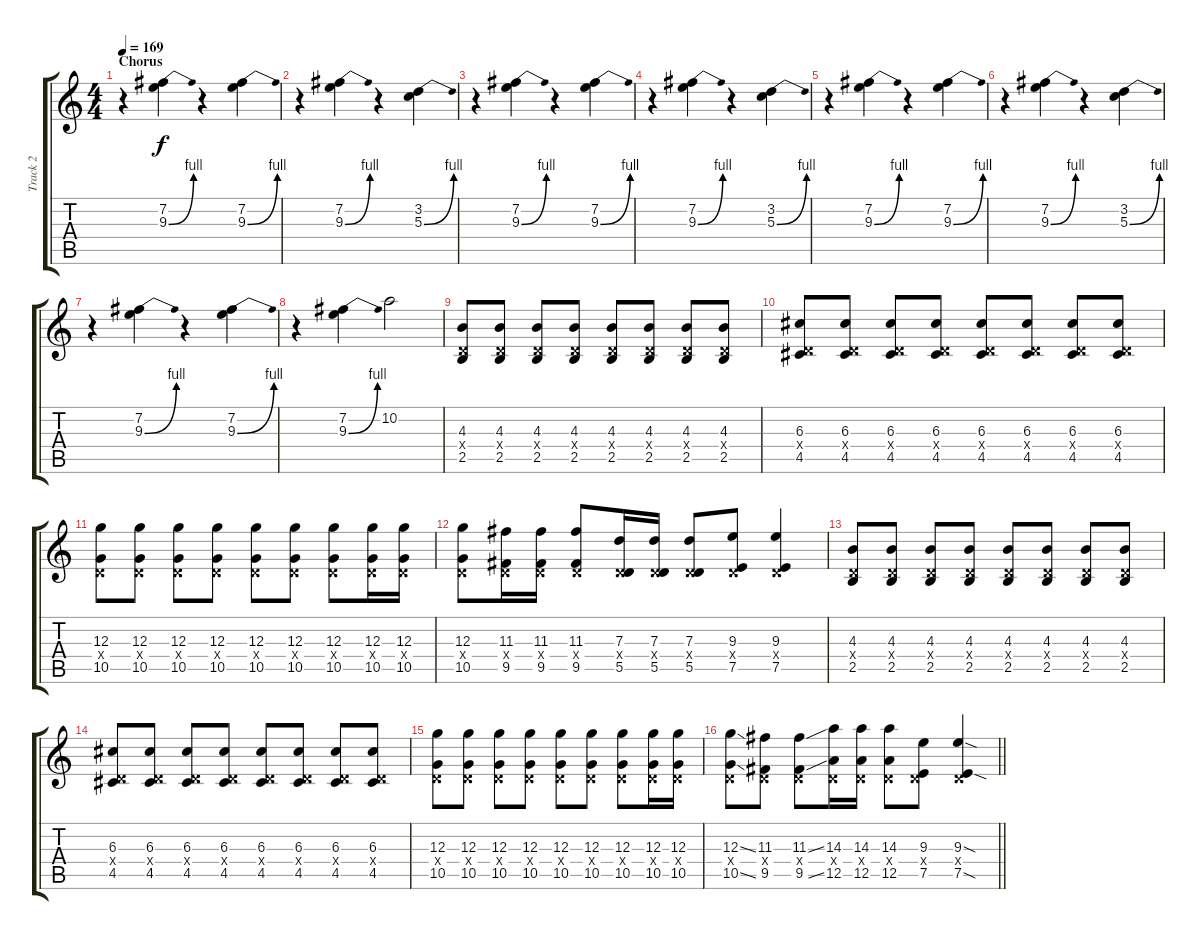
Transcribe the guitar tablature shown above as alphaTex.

\track ("Track 2" "Track 2") {instrument overdrivenguitar}
\staff {score tabs}
\tuning (E4 B3 G3 D3 A2 E2) {hide}
\ts (4 4)
\section ("" "Chorus")
\tempo 169
\clef g2
\ks c
r.4{dy f} (7.2 9.3{be (bend 0 0 60 4)}).4 r.4 (7.2 9.3{be (bend 0 0 60 4)}).4 |
r.4 (7.2 9.3{be (bend 0 0 60 4)}).4 r.4 (3.2 5.3{be (bend 0 0 60 4)}).4 |
r.4 (7.2 9.3{be (bend 0 0 60 4)}).4 r.4 (7.2 9.3{be (bend 0 0 60 4)}).4 |
r.4 (7.2 9.3{be (bend 0 0 60 4)}).4 r.4 (3.2 5.3{be (bend 0 0 60 4)}).4 |
r.4 (7.2 9.3{be (bend 0 0 60 4)}).4 r.4 (7.2 9.3{be (bend 0 0 60 4)}).4 |
r.4 (7.2 9.3{be (bend 0 0 60 4)}).4 r.4 (3.2 5.3{be (bend 0 0 60 4)}).4 |
r.4 (7.2 9.3{be (bend 0 0 60 4)}).4 r.4 (7.2 9.3{be (bend 0 0 60 4)}).4 |
r.4 (7.2 9.3{be (bend 0 0 60 4)}).4 10.2.2 |
(4.3 0.4{x} 2.5).8 (4.3 0.4{x} 2.5).8 (4.3 0.4{x} 2.5).8 (4.3 0.4{x} 2.5).8 (4.3 0.4{x} 2.5).8 (4.3 0.4{x} 2.5).8 (4.3 0.4{x} 2.5).8 (4.3 0.4{x} 2.5).8 |
(6.3 0.4{x} 4.5).8 (6.3 0.4{x} 4.5).8 (6.3 0.4{x} 4.5).8 (6.3 0.4{x} 4.5).8 (6.3 0.4{x} 4.5).8 (6.3 0.4{x} 4.5).8 (6.3 0.4{x} 4.5).8 (6.3 0.4{x} 4.5).8 |
(12.3 0.4{x} 10.5).8 (12.3 0.4{x} 10.5).8 (12.3 0.4{x} 10.5).8 (12.3 0.4{x} 10.5).8 (12.3 0.4{x} 10.5).8 (12.3 0.4{x} 10.5).8 (12.3 0.4{x} 10.5).8 (12.3 0.4{x} 10.5).16 (12.3 0.4{x} 10.5).16 |
(12.3 0.4{x} 10.5).8 (11.3 0.4{x} 9.5).16 (11.3 0.4{x} 9.5).16 (11.3 0.4{x} 9.5).8 (7.3 0.4{x} 5.5).16 (7.3 0.4{x} 5.5).16 (7.3 0.4{x} 5.5).8 (9.3 0.4{x} 7.5).8 (9.3 0.4{x} 7.5).4 |
(4.3 0.4{x} 2.5).8 (4.3 0.4{x} 2.5).8 (4.3 0.4{x} 2.5).8 (4.3 0.4{x} 2.5).8 (4.3 0.4{x} 2.5).8 (4.3 0.4{x} 2.5).8 (4.3 0.4{x} 2.5).8 (4.3 0.4{x} 2.5).8 |
(6.3 0.4{x} 4.5).8 (6.3 0.4{x} 4.5).8 (6.3 0.4{x} 4.5).8 (6.3 0.4{x} 4.5).8 (6.3 0.4{x} 4.5).8 (6.3 0.4{x} 4.5).8 (6.3 0.4{x} 4.5).8 (6.3 0.4{x} 4.5).8 |
(12.3 0.4{x} 10.5).8 (12.3 0.4{x} 10.5).8 (12.3 0.4{x} 10.5).8 (12.3 0.4{x} 10.5).8 (12.3 0.4{x} 10.5).8 (12.3 0.4{x} 10.5).8 (12.3 0.4{x} 10.5).8 (12.3 0.4{x} 10.5).16 (12.3 0.4{x} 10.5).16 |
\barLineRight lightlight
(12.3{ss} 0.4{x} 10.5{ss}).8 (11.3 0.4{x} 9.5).8 (11.3{ss} 0.4{x} 9.5{ss}).8 (14.3 0.4{x} 12.5).16 (14.3 0.4{x} 12.5).16 (14.3 0.4{x} 12.5).8 (9.3 0.4{x} 7.5).8 (9.3{sod} 0.4{x} 7.5{sod}).4
